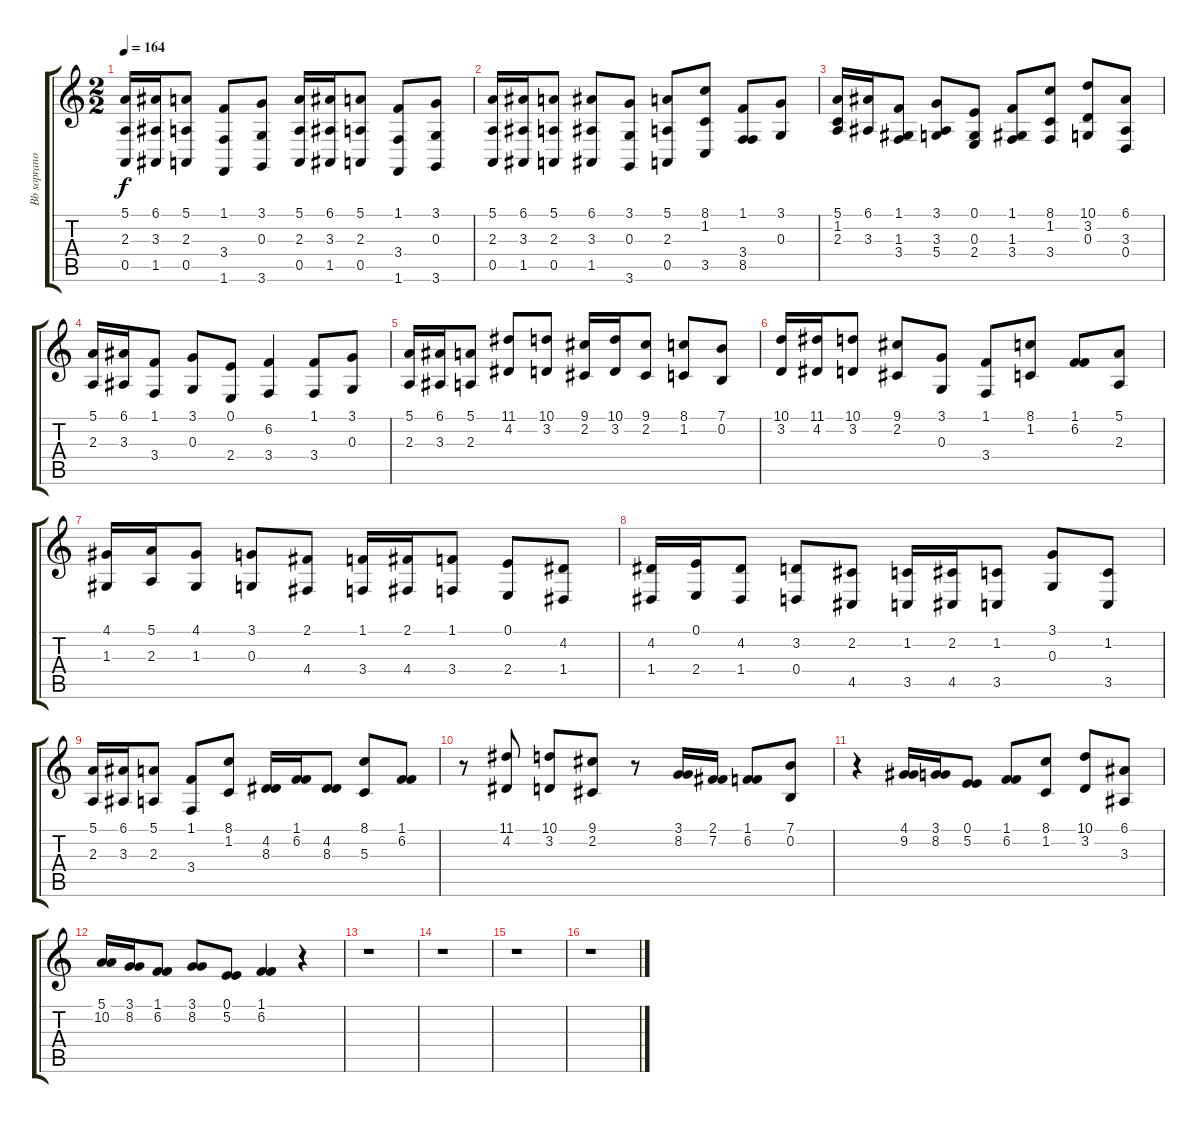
\track ("Bb soprano clarinet" "Bb soprano") {instrument clarinet}
\staff {score tabs}
\tuning (E4 B3 G3 D3 A2 E2) {hide}
\ts (2 2)
\tempo 164
\clef g2
\ks c
(5.1 2.3 0.5).16{dy f} (6.1 3.3 1.5).16 (5.1 2.3 0.5).8 (1.1 3.4 1.6).8 (3.1 0.3 3.6).8 (5.1 2.3 0.5).16 (6.1 3.3 1.5).16 (5.1 2.3 0.5).8 (1.1 3.4 1.6).8 (3.1 0.3 3.6).8 |
(5.1 2.3 0.5).16 (6.1 3.3 1.5).16 (5.1 2.3 0.5).8 (6.1 3.3 1.5).8 (3.1 0.3 3.6).8 (5.1 2.3 0.5).8 (8.1 1.2 3.5).8 (1.1 3.4 8.5).8 (3.1 0.3).8 |
(5.1 1.2 2.3).16 (6.1 3.3).16 (1.1 1.3 3.4).8 (3.1 3.3 5.4).8 (0.1 0.3 2.4).8 (1.1 1.3 3.4).8 (8.1 1.2 3.4).8 (10.1 3.2 0.3).8 (6.1 3.3 0.4).8 |
(5.1 2.3).16 (6.1 3.3).16 (1.1 3.4).8 (3.1 0.3).8 (0.1 2.4).8 (6.2 3.4).4 (1.1 3.4).8 (3.1 0.3).8 |
(5.1 2.3).16 (6.1 3.3).16 (5.1 2.3).8 (11.1 4.2).8 (10.1 3.2).8 (9.1 2.2).16 (10.1 3.2).16 (9.1 2.2).8 (8.1 1.2).8 (7.1 0.2).8 |
(10.1 3.2).16 (11.1 4.2).16 (10.1 3.2).8 (9.1 2.2).8 (3.1 0.3).8 (1.1 3.4).8 (8.1 1.2).8 (1.1 6.2).8 (5.1 2.3).8 |
(4.1 1.3).16 (5.1 2.3).16 (4.1 1.3).8 (3.1 0.3).8 (2.1 4.4).8 (1.1 3.4).16 (2.1 4.4).16 (1.1 3.4).8 (0.1 2.4).8 (4.2 1.4).8 |
(4.2 1.4).16 (0.1 2.4).16 (4.2 1.4).8 (3.2 0.4).8 (2.2 4.5).8 (1.2 3.5).16 (2.2 4.5).16 (1.2 3.5).8 (3.1 0.3).8 (1.2 3.5).8 |
(5.1 2.3).16 (6.1 3.3).16 (5.1 2.3).8 (1.1 3.4).8 (8.1 1.2).8 (4.2 8.3).16 (1.1 6.2).16 (4.2 8.3).8 (8.1 5.3).8 (1.1 6.2).8 |
r.8 (11.1 4.2).8 (10.1 3.2).8 (9.1 2.2).8 r.8 (3.1 8.2).16 (2.1 7.2).16 (1.1 6.2).8 (7.1 0.2).8 |
r.4 (4.1 9.2).16 (3.1 8.2).16 (0.1 5.2).8 (1.1 6.2).8 (8.1 1.2).8 (10.1 3.2).8 (6.1 3.3).8 |
(5.1 10.2).16 (3.1 8.2).16 (1.1 6.2).8 (3.1 8.2).8 (0.1 5.2).8 (1.1 6.2).4 r.4 |
r.1 |
r.1 |
r.1 |
r.1
